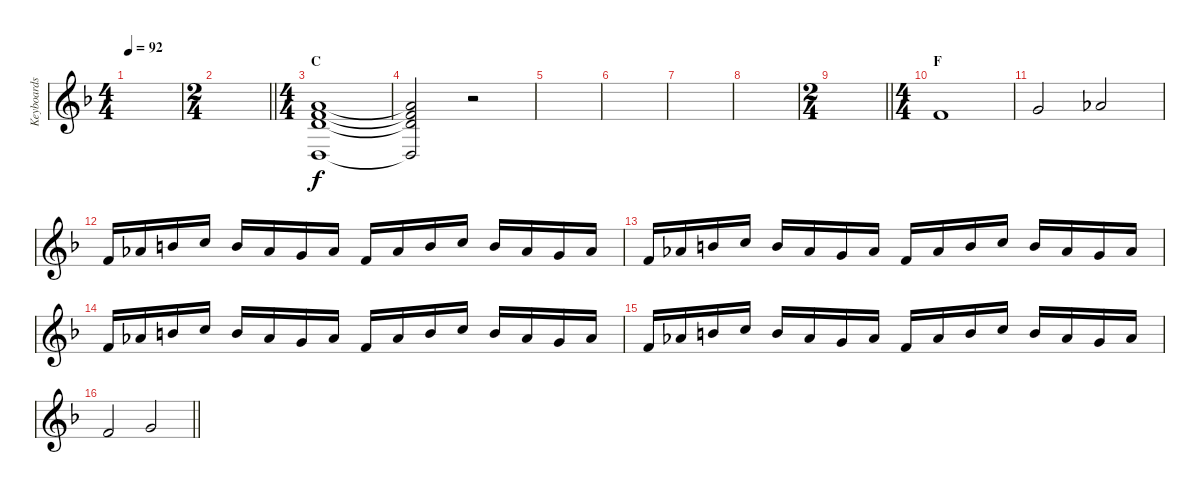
\track ("Keyboards" "Keyboards") {instrument choiraahs}
\staff {score}
\tuning (E4 B3 G3 D3 A2 D2) {hide}
\ts (4 4)
\tempo 92
\clef g2
\ks f
|
\ts (2 4)
\barLineRight lightlight
|
\ts (4 4)
\section ("" "C")
(1.1 3.2 14.3 0.4).1 |
(1.1{t} 3.2{t} 14.3{t} 0.4{t}).2 r.2 |
|
|
|
|
\ts (2 4)
\barLineRight lightlight
|
\ts (4 4)
\section ("" "F")
1.1.1 |
3.1.2 4.1.2 |
1.1.16 4.1.16 7.1.16 8.1.16 7.1.16 4.1.16 3.1.16 4.1.16 1.1.16 4.1.16 7.1.16 8.1.16 7.1.16 4.1.16 3.1.16 4.1.16 |
1.1.16 4.1.16 7.1.16 8.1.16 7.1.16 4.1.16 3.1.16 4.1.16 1.1.16 4.1.16 7.1.16 8.1.16 7.1.16 4.1.16 3.1.16 4.1.16 |
1.1.16 4.1.16 7.1.16 8.1.16 7.1.16 4.1.16 3.1.16 4.1.16 1.1.16 4.1.16 7.1.16 8.1.16 7.1.16 4.1.16 3.1.16 4.1.16 |
1.1.16 4.1.16 7.1.16 8.1.16 7.1.16 4.1.16 3.1.16 4.1.16 1.1.16 4.1.16 7.1.16 8.1.16 7.1.16 4.1.16 3.1.16 4.1.16 |
\barLineRight lightlight
1.1.2 3.1.2
